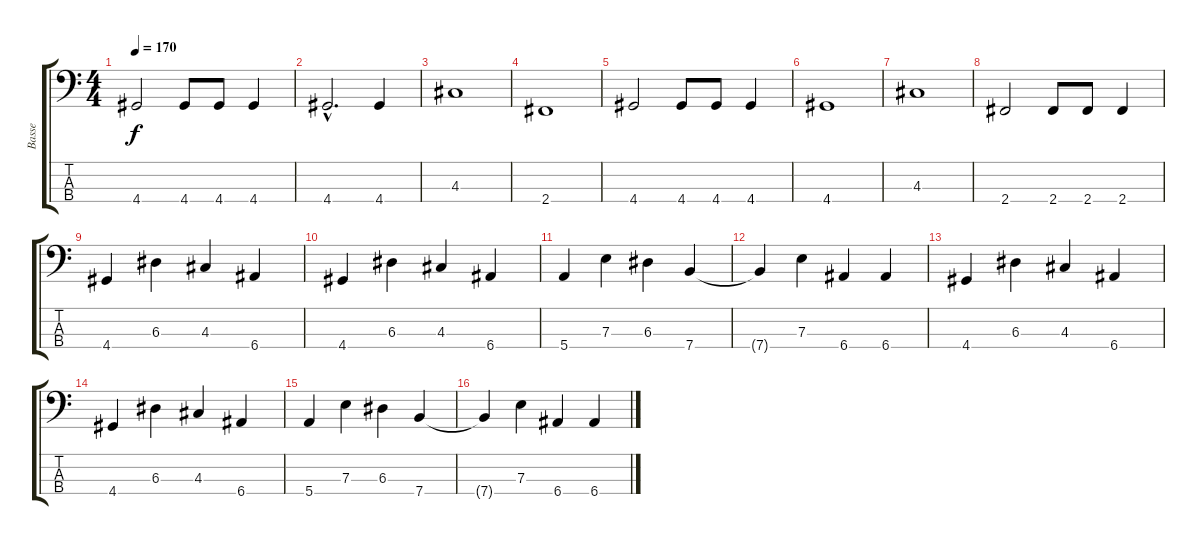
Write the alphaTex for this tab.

\track ("Basse" "Basse") {instrument acousticguitarnylon}
\staff {score tabs}
\tuning (G2 D2 A1 E1) {hide}
\ts (4 4)
\tempo 170
\clef f4
\ks c
4.4.2{dy f instrument acousticguitarnylon} 4.4.8 4.4.8 4.4.4 |
4.4{hac}.2{d} 4.4.4 |
4.3.1 |
2.4.1 |
4.4.2 4.4.8 4.4.8 4.4.4 |
4.4.1 |
4.3.1 |
2.4.2 2.4.8 2.4.8 2.4.4 |
4.4.4 6.3.4 4.3.4 6.4.4 |
4.4.4 6.3.4 4.3.4 6.4.4 |
5.4.4 7.3.4 6.3.4 7.4.4 |
7.4{t}.4 7.3.4 6.4.4 6.4.4 |
4.4.4 6.3.4 4.3.4 6.4.4 |
4.4.4 6.3.4 4.3.4 6.4.4 |
5.4.4 7.3.4 6.3.4 7.4.4 |
7.4{t}.4 7.3.4 6.4.4 6.4.4
